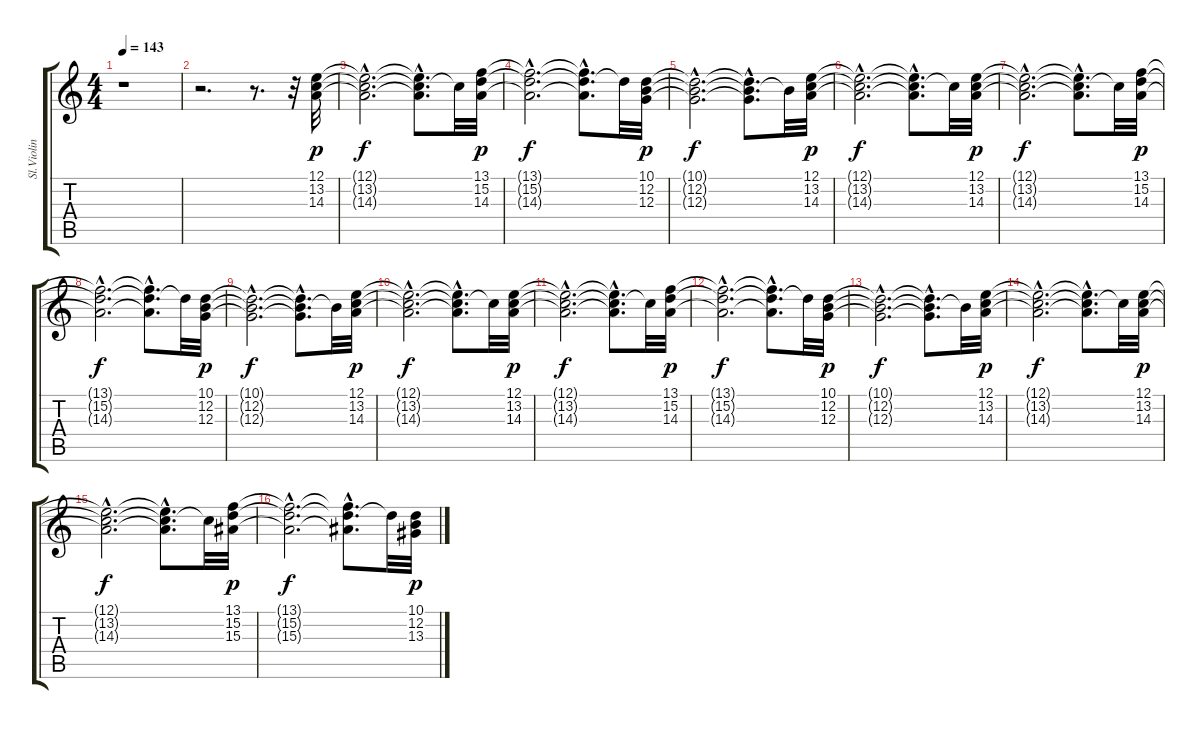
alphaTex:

\track ("Sl.Violin" "Sl.Violin") {instrument churchorgan}
\staff {score tabs}
\tuning (E4 B3 G3 D3 A2 E2) {hide}
\ts (4 4)
\tempo 143
\clef g2
\ks c
r.1{dy f} |
r.2{d} r.8{d} r.32 (12.1 13.2 14.3).32{dy p} |
(12.1{hac t} 13.2{hac t} 14.3{hac t}).2{d dy f} (12.1{hac t} 13.2{hac t} 14.3{hac t}).8{d} 13.2{t}.32 (13.1 15.2 14.3).32{dy p} |
(13.1{hac t} 15.2{hac t} 14.3{hac t}).2{d dy f} (13.1{hac t} 15.2{hac t} 14.3{hac t}).8{d} 15.2{t}.32 (10.1 12.2 12.3).32{dy p} |
(10.1{hac t} 12.2{hac t} 12.3{hac t}).2{d dy f} (10.1{hac t} 12.2{hac t} 12.3{hac t}).8{d} 12.2{t}.32 (12.1 13.2 14.3).32{dy p} |
(12.1{hac t} 13.2{hac t} 14.3{hac t}).2{d dy f} (12.1{hac t} 13.2{hac t} 14.3{hac t}).8{d} 13.2{t}.32 (12.1 13.2 14.3).32{dy p} |
(12.1{hac t} 13.2{hac t} 14.3{hac t}).2{d dy f} (12.1{hac t} 13.2{hac t} 14.3{hac t}).8{d} 13.2{t}.32 (13.1 15.2 14.3).32{dy p} |
(13.1{hac t} 15.2{hac t} 14.3{hac t}).2{d dy f} (13.1{hac t} 15.2{hac t} 14.3{hac t}).8{d} 15.2{t}.32 (10.1 12.2 12.3).32{dy p} |
(10.1{hac t} 12.2{hac t} 12.3{hac t}).2{d dy f} (10.1{hac t} 12.2{hac t} 12.3{hac t}).8{d} 12.2{t}.32 (12.1 13.2 14.3).32{dy p} |
(12.1{hac t} 13.2{hac t} 14.3{hac t}).2{d dy f} (12.1{hac t} 13.2{hac t} 14.3{hac t}).8{d} 13.2{t}.32 (12.1 13.2 14.3).32{dy p} |
(12.1{hac t} 13.2{hac t} 14.3{hac t}).2{d dy f} (12.1{hac t} 13.2{hac t} 14.3{hac t}).8{d} 13.2{t}.32 (13.1 15.2 14.3).32{dy p} |
(13.1{hac t} 15.2{hac t} 14.3{hac t}).2{d dy f} (13.1{hac t} 15.2{hac t} 14.3{hac t}).8{d} 15.2{t}.32 (10.1 12.2 12.3).32{dy p} |
(10.1{hac t} 12.2{hac t} 12.3{hac t}).2{d dy f} (10.1{hac t} 12.2{hac t} 12.3{hac t}).8{d} 12.2{t}.32 (12.1 13.2 14.3).32{dy p} |
(12.1{hac t} 13.2{hac t} 14.3{hac t}).2{d dy f} (12.1{hac t} 13.2{hac t} 14.3{hac t}).8{d} 13.2{t}.32 (12.1 13.2 14.3).32{dy p} |
(12.1{hac t} 13.2{hac t} 14.3{hac t}).2{d dy f} (12.1{hac t} 13.2{hac t} 14.3{hac t}).8{d} 13.2{t}.32 (13.1 15.2 15.3).32{dy p} |
(13.1{hac t} 15.2{hac t} 15.3{hac t}).2{d dy f} (13.1{hac t} 15.2{hac t} 15.3{hac t}).8{d} 15.2{t}.32 (10.1 12.2 13.3).32{dy p}
